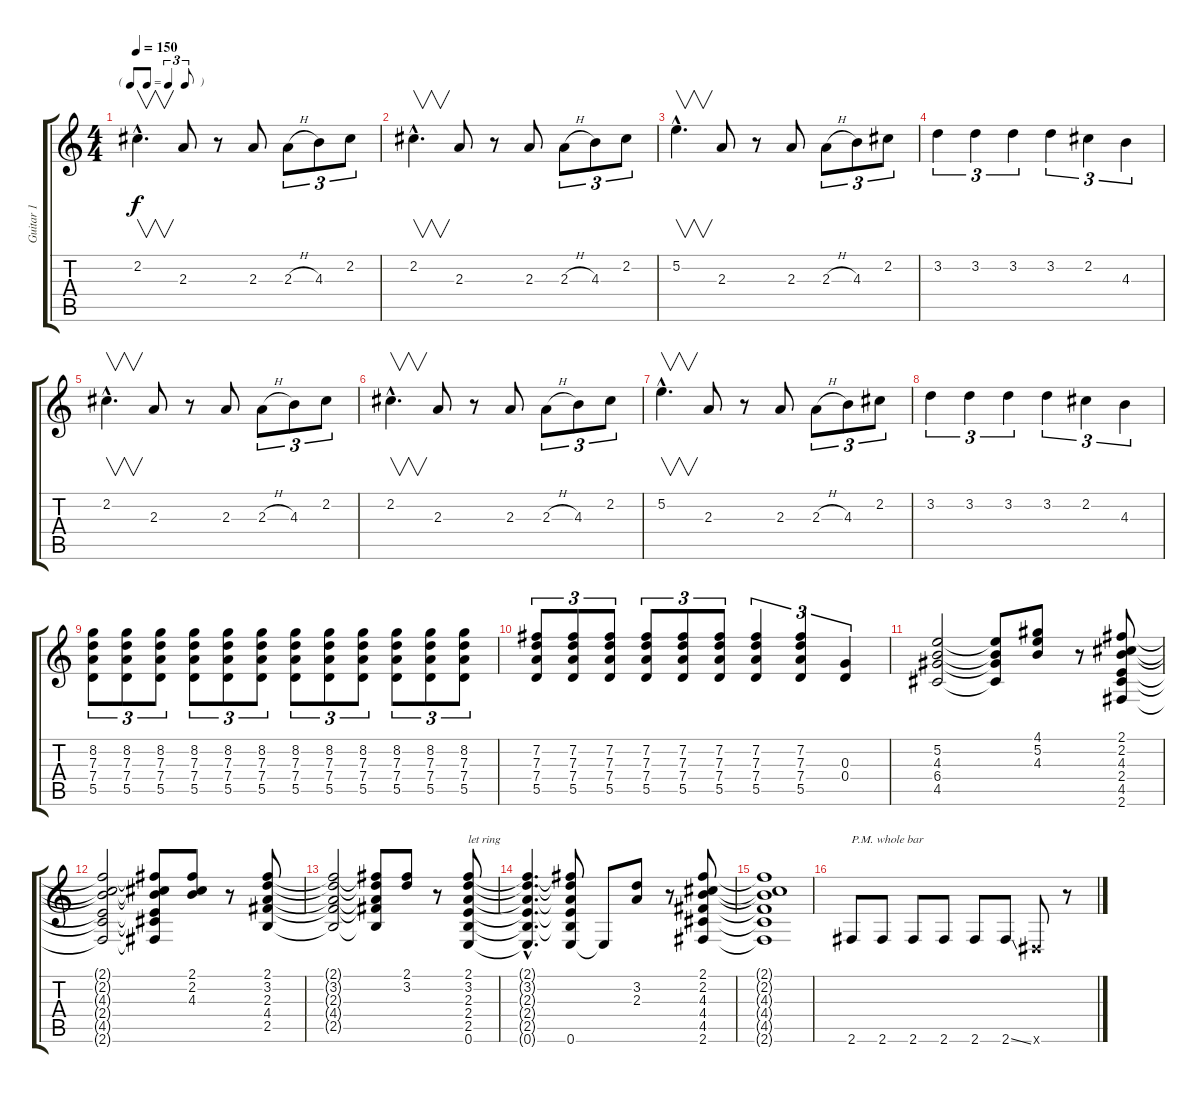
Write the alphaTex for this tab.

\track ("Guitar 1" "Guitar 1") {instrument overdrivenguitar}
\staff {score tabs}
\tuning (E4 B3 G3 D3 A2 E2) {hide}
\ts (4 4)
\tf triplet8th
\tempo 150
\clef g2
\ks c
2.2{hac}.4{v d dy f} 2.3.8 r.8 2.3.8 2.3{h}.8{tu (3 2)} 4.3.8{tu (3 2)} 2.2.8{tu (3 2)} |
2.2{hac}.4{v d} 2.3.8 r.8 2.3.8 2.3{h}.8{tu (3 2)} 4.3.8{tu (3 2)} 2.2.8{tu (3 2)} |
5.2{hac}.4{v d} 2.3.8 r.8 2.3.8 2.3{h}.8{tu (3 2)} 4.3.8{tu (3 2)} 2.2.8{tu (3 2)} |
3.2.4{tu (3 2)} 3.2.4{tu (3 2)} 3.2.4{tu (3 2)} 3.2.4{tu (3 2)} 2.2.4{tu (3 2)} 4.3.4{tu (3 2)} |
2.2{hac}.4{v d} 2.3.8 r.8 2.3.8 2.3{h}.8{tu (3 2)} 4.3.8{tu (3 2)} 2.2.8{tu (3 2)} |
2.2{hac}.4{v d} 2.3.8 r.8 2.3.8 2.3{h}.8{tu (3 2)} 4.3.8{tu (3 2)} 2.2.8{tu (3 2)} |
5.2{hac}.4{v d} 2.3.8 r.8 2.3.8 2.3{h}.8{tu (3 2)} 4.3.8{tu (3 2)} 2.2.8{tu (3 2)} |
3.2.4{tu (3 2)} 3.2.4{tu (3 2)} 3.2.4{tu (3 2)} 3.2.4{tu (3 2)} 2.2.4{tu (3 2)} 4.3.4{tu (3 2)} |
(8.2 7.3 7.4 5.5).8{tu (3 2)} (8.2 7.3 7.4 5.5).8{tu (3 2)} (8.2 7.3 7.4 5.5).8{tu (3 2)} (8.2 7.3 7.4 5.5).8{tu (3 2)} (8.2 7.3 7.4 5.5).8{tu (3 2)} (8.2 7.3 7.4 5.5).8{tu (3 2)} (8.2 7.3 7.4 5.5).8{tu (3 2)} (8.2 7.3 7.4 5.5).8{tu (3 2)} (8.2 7.3 7.4 5.5).8{tu (3 2)} (8.2 7.3 7.4 5.5).8{tu (3 2)} (8.2 7.3 7.4 5.5).8{tu (3 2)} (8.2 7.3 7.4 5.5).8{tu (3 2)} |
(7.2 7.3 7.4 5.5).8{tu (3 2)} (7.2 7.3 7.4 5.5).8{tu (3 2)} (7.2 7.3 7.4 5.5).8{tu (3 2)} (7.2 7.3 7.4 5.5).8{tu (3 2)} (7.2 7.3 7.4 5.5).8{tu (3 2)} (7.2 7.3 7.4 5.5).8{tu (3 2)} (7.2 7.3 7.4 5.5).4{tu (3 2)} (7.2 7.3 7.4 5.5).4{tu (3 2)} (0.3 0.4).4{tu (3 2)} |
(5.2 4.3 6.4 4.5).2 (5.2{t} 4.3{t} 6.4{t} 4.5{t}).8 (4.1 5.2 4.3).8 r.8 (2.1 2.2 4.3 2.4 4.5 2.6).8 |
(2.1{t} 2.2{t} 4.3{t} 2.4{t} 4.5{t} 2.6{t}).2 (2.1{t} 2.2{t} 4.3{t} 2.4{t} 4.5{t} 2.6{t}).8 (2.1 2.2 4.3).8 r.8 (2.1 3.2 2.3 4.4 2.5).8 |
(2.1{t} 3.2{t} 2.3{t} 4.4{t} 2.5{t}).2 (2.1{t} 3.2{t} 2.3{t} 4.4{t} 2.5{t}).8 (2.1 3.2).8 r.8 (2.1 3.2 2.3 2.4 2.5 0.6).8{txt "let ring"} |
(2.1{hac t} 3.2{hac t} 2.3{hac t} 2.4{hac t} 2.5{hac t} 0.6{hac t}).4{d} (2.1{t} 3.2{t} 2.3{t} 2.4{t} 2.5{t} 0.6).8 0.6{t}.8 (3.2 2.3).8 r.8 (2.1 2.2 4.3 4.4 4.5 2.6).8 |
(2.1{t} 2.2{t} 4.3{t} 4.4{t} 4.5{t} 2.6{t}).1 |
2.6.8{txt "P.M. whole bar"} 2.6.8 2.6.8 2.6.8 2.6.8 2.6{ss}.8 -1.6{x}.8 r.8
